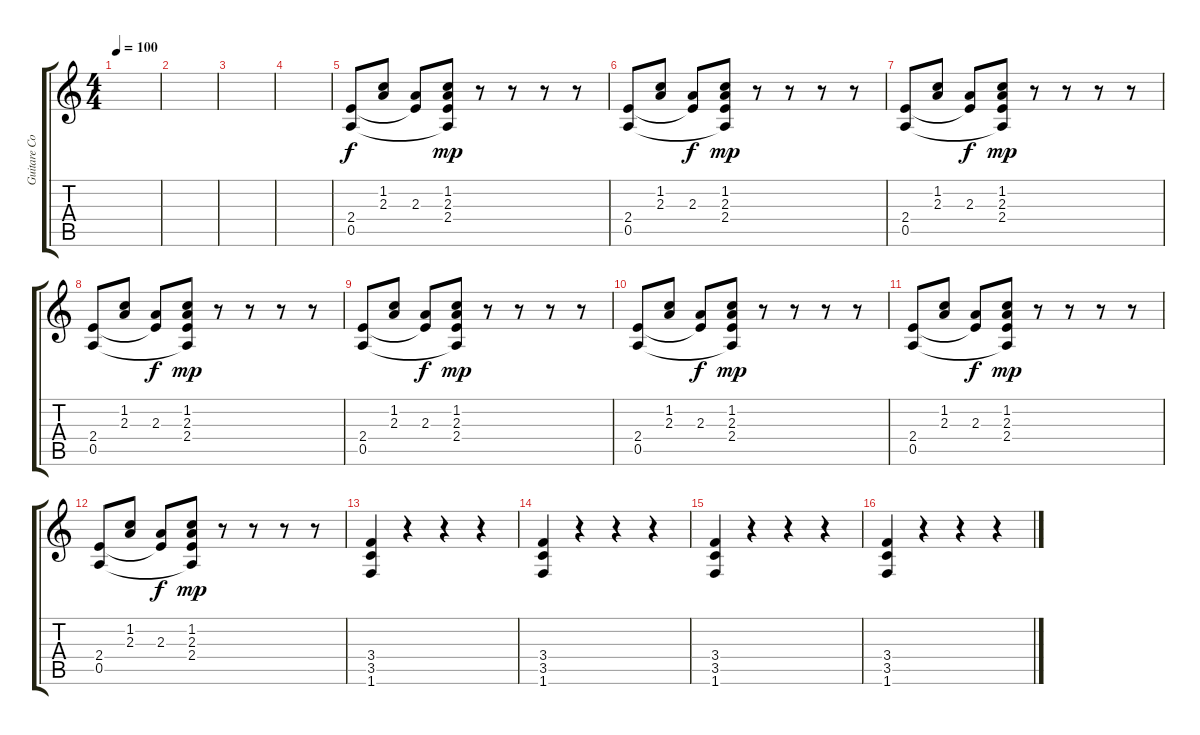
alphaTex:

\track ("Guitare Couplet" "Guitare Co") {instrument distortionguitar}
\staff {score tabs}
\tuning (E4 B3 G3 D3 A2 E2) {hide}
\ts (4 4)
\tempo 100
\clef g2
\ks c
|
|
|
|
(2.4 0.5).8 (1.2 2.3).8 (2.3 2.4{t}).8{dy f} (1.2 2.3 2.4 0.5{t}).8{dy mp} r.8 r.8 r.8 r.8 |
(2.4 0.5).8 (1.2 2.3).8 (2.3 2.4{t}).8{dy f} (1.2 2.3 2.4 0.5{t}).8{dy mp} r.8 r.8 r.8 r.8 |
(2.4 0.5).8 (1.2 2.3).8 (2.3 2.4{t}).8{dy f} (1.2 2.3 2.4 0.5{t}).8{dy mp} r.8 r.8 r.8 r.8 |
(2.4 0.5).8 (1.2 2.3).8 (2.3 2.4{t}).8{dy f} (1.2 2.3 2.4 0.5{t}).8{dy mp} r.8 r.8 r.8 r.8 |
(2.4 0.5).8 (1.2 2.3).8 (2.3 2.4{t}).8{dy f} (1.2 2.3 2.4 0.5{t}).8{dy mp} r.8 r.8 r.8 r.8 |
(2.4 0.5).8 (1.2 2.3).8 (2.3 2.4{t}).8{dy f} (1.2 2.3 2.4 0.5{t}).8{dy mp} r.8 r.8 r.8 r.8 |
(2.4 0.5).8 (1.2 2.3).8 (2.3 2.4{t}).8{dy f} (1.2 2.3 2.4 0.5{t}).8{dy mp} r.8 r.8 r.8 r.8 |
(2.4 0.5).8 (1.2 2.3).8 (2.3 2.4{t}).8{dy f} (1.2 2.3 2.4 0.5{t}).8{dy mp} r.8 r.8 r.8 r.8 |
(3.4 3.5 1.6).4 r.4 r.4 r.4 |
(3.4 3.5 1.6).4 r.4 r.4 r.4 |
(3.4 3.5 1.6).4 r.4 r.4 r.4 |
(3.4 3.5 1.6).4 r.4 r.4 r.4
